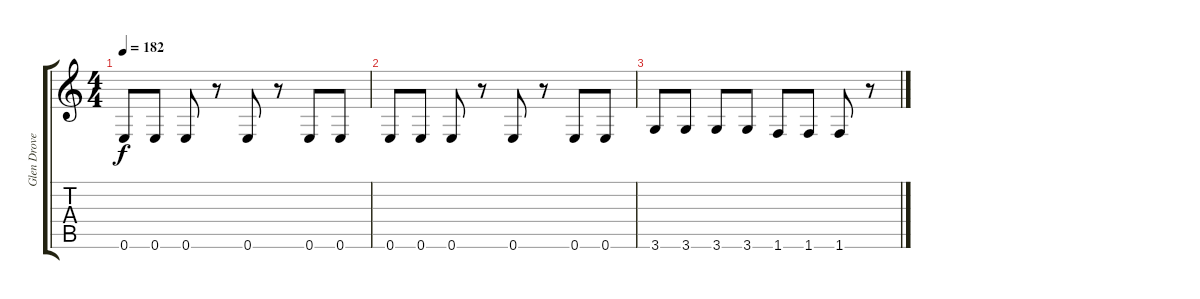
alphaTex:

\track ("Glen Drover" "Glen Drove") {instrument distortionguitar}
\staff {score tabs}
\tuning (E4 B3 G3 D3 A2 E2) {hide}
\ts (4 4)
\tempo 182
\clef g2
\ks c
0.6.8{dy f} 0.6.8 0.6.8 r.8 0.6.8 r.8 0.6.8 0.6.8 |
0.6.8 0.6.8 0.6.8 r.8 0.6.8 r.8 0.6.8 0.6.8 |
3.6.8 3.6.8 3.6.8 3.6.8 1.6.8 1.6.8 1.6.8 r.8
